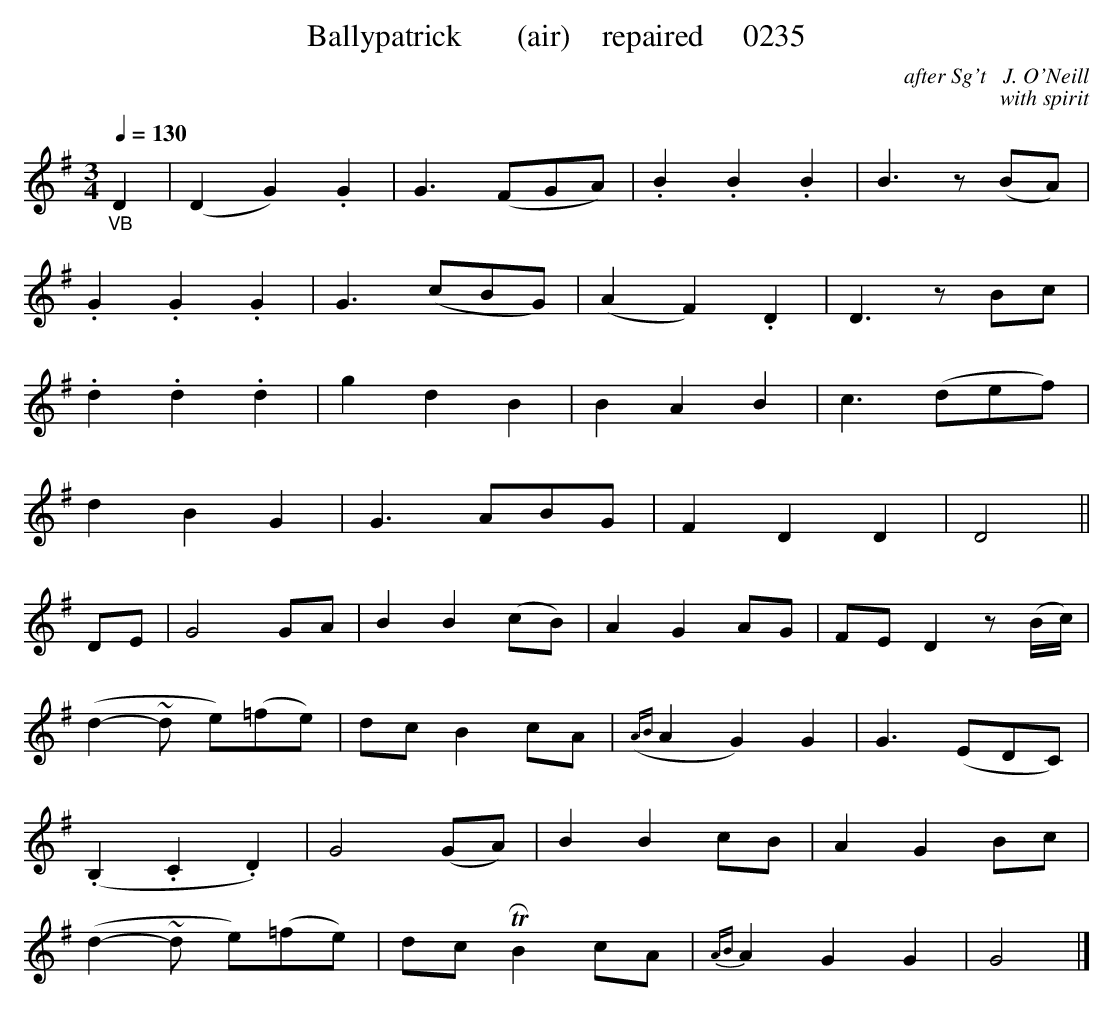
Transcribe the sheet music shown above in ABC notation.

X:1
T: Ballypatrick       (air)    repaired     0235
C:after Sg't   J. O'Neill
C:with spirit
Q:1/4=130
M:3/4
L:1/8
K:G
"_VB"D2|(D2G2).G2|G3(FGA)|.B2.B2.B2|B3z(BA)|
.G2.G2.G2|G3(cBG)|(A2F2).D2|D3zBc|
.d2.d2.d2|g2d2B2|B2A2B2|c3(def)|
d2B2G2|G3ABG|F2D2D2|D4||
DE|G4GA|B2B2(cB)|A2G2AG|FE D2z(B/2c/2)|
(d2-~d e)(=fe)|dc B2cA|({AB}A2G2)G2|G3(EDC)|
(.B,2.C2.D2)|G4(GA)|B2B2cB|A2G2Bc|
(d2-~d e)(=fe)|dcTRB2cA|{AB}A2G2G2|G4|]
